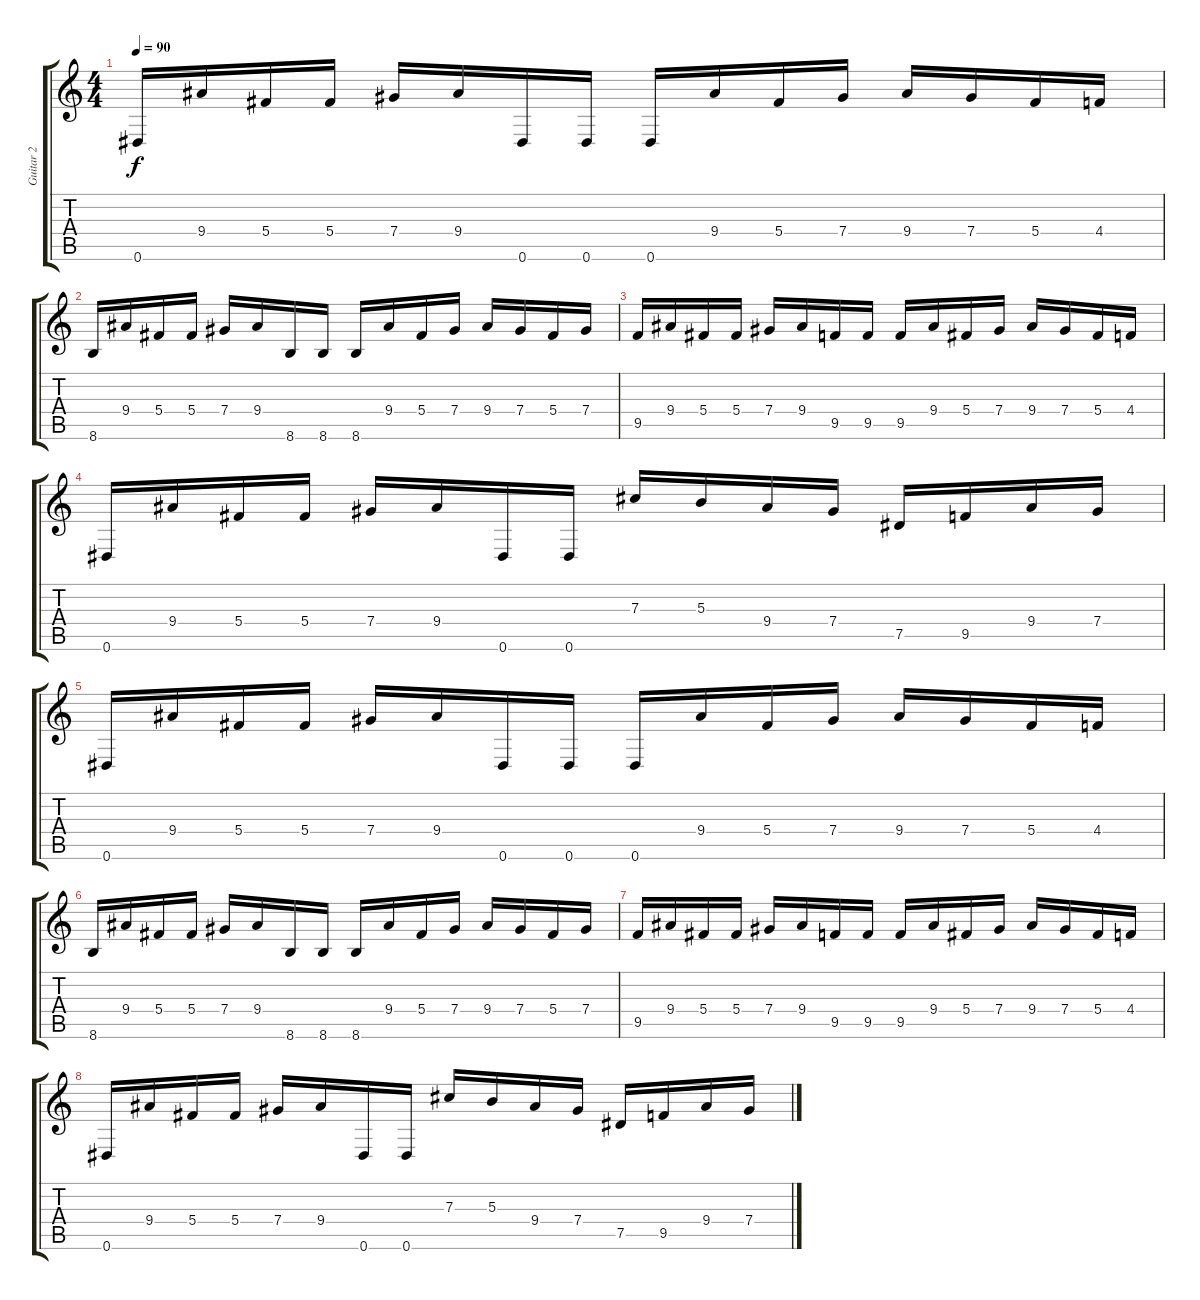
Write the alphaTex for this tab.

\track ("Guitar 2" "Guitar 2") {instrument distortionguitar}
\staff {score tabs}
\tuning (Eb4 Bb3 Gb3 Db3 Ab2 Eb2) {hide}
\ts (4 4)
\tempo 90
\clef g2
\ks c
0.6.16{dy f} 9.4.16 5.4.16 5.4.16 7.4.16 9.4.16 0.6.16 0.6.16 0.6.16 9.4.16 5.4.16 7.4.16 9.4.16 7.4.16 5.4.16 4.4.16 |
8.6.16 9.4.16 5.4.16 5.4.16 7.4.16 9.4.16 8.6.16 8.6.16 8.6.16 9.4.16 5.4.16 7.4.16 9.4.16 7.4.16 5.4.16 7.4.16 |
9.5.16 9.4.16 5.4.16 5.4.16 7.4.16 9.4.16 9.5.16 9.5.16 9.5.16 9.4.16 5.4.16 7.4.16 9.4.16 7.4.16 5.4.16 4.4.16 |
0.6.16 9.4.16 5.4.16 5.4.16 7.4.16 9.4.16 0.6.16 0.6.16 7.3.16 5.3.16 9.4.16 7.4.16 7.5.16 9.5.16 9.4.16 7.4.16 |
0.6.16 9.4.16 5.4.16 5.4.16 7.4.16 9.4.16 0.6.16 0.6.16 0.6.16 9.4.16 5.4.16 7.4.16 9.4.16 7.4.16 5.4.16 4.4.16 |
8.6.16 9.4.16 5.4.16 5.4.16 7.4.16 9.4.16 8.6.16 8.6.16 8.6.16 9.4.16 5.4.16 7.4.16 9.4.16 7.4.16 5.4.16 7.4.16 |
9.5.16 9.4.16 5.4.16 5.4.16 7.4.16 9.4.16 9.5.16 9.5.16 9.5.16 9.4.16 5.4.16 7.4.16 9.4.16 7.4.16 5.4.16 4.4.16 |
0.6.16 9.4.16 5.4.16 5.4.16 7.4.16 9.4.16 0.6.16 0.6.16 7.3.16 5.3.16 9.4.16 7.4.16 7.5.16 9.5.16 9.4.16 7.4.16
